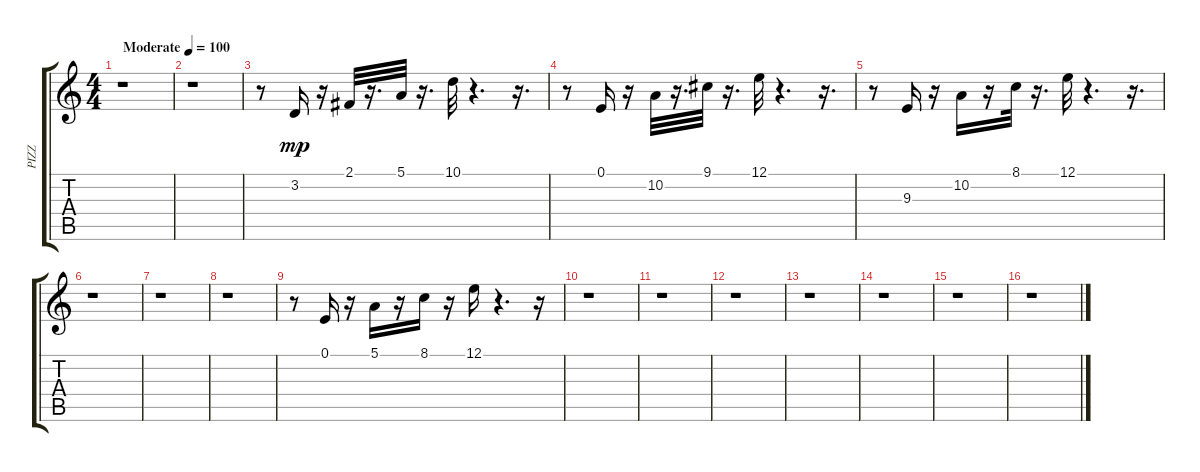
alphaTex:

\track ("PIZZ" "PIZZ") {instrument pizzicatostrings}
\staff {score tabs}
\tuning (E4 B3 G3 D3 A2 E2) {hide}
\ts (4 4)
\tempo (100 "Moderate")
\clef g2
\ks c
r.1{dy mp instrument pizzicatostrings} |
r.1 |
r.8 3.2.16 r.16 2.1.32 r.16{d} 5.1.32 r.16{d} 10.1.32 r.4{d} r.16{d} |
r.8 0.1.16 r.16 10.2.32 r.16{d} 9.1.32 r.16{d} 12.1.32 r.4{d} r.16{d} |
r.8 9.3.16 r.16 10.2.16 r.16 8.1.32 r.16{d} 12.1.32 r.4{d} r.16{d} |
r.1 |
r.1 |
r.1 |
r.8 0.1.16 r.16 5.1.16 r.16 8.1.16 r.16 12.1.16 r.4{d} r.16 |
r.1 |
r.1 |
r.1 |
r.1 |
r.1 |
r.1 |
r.1
